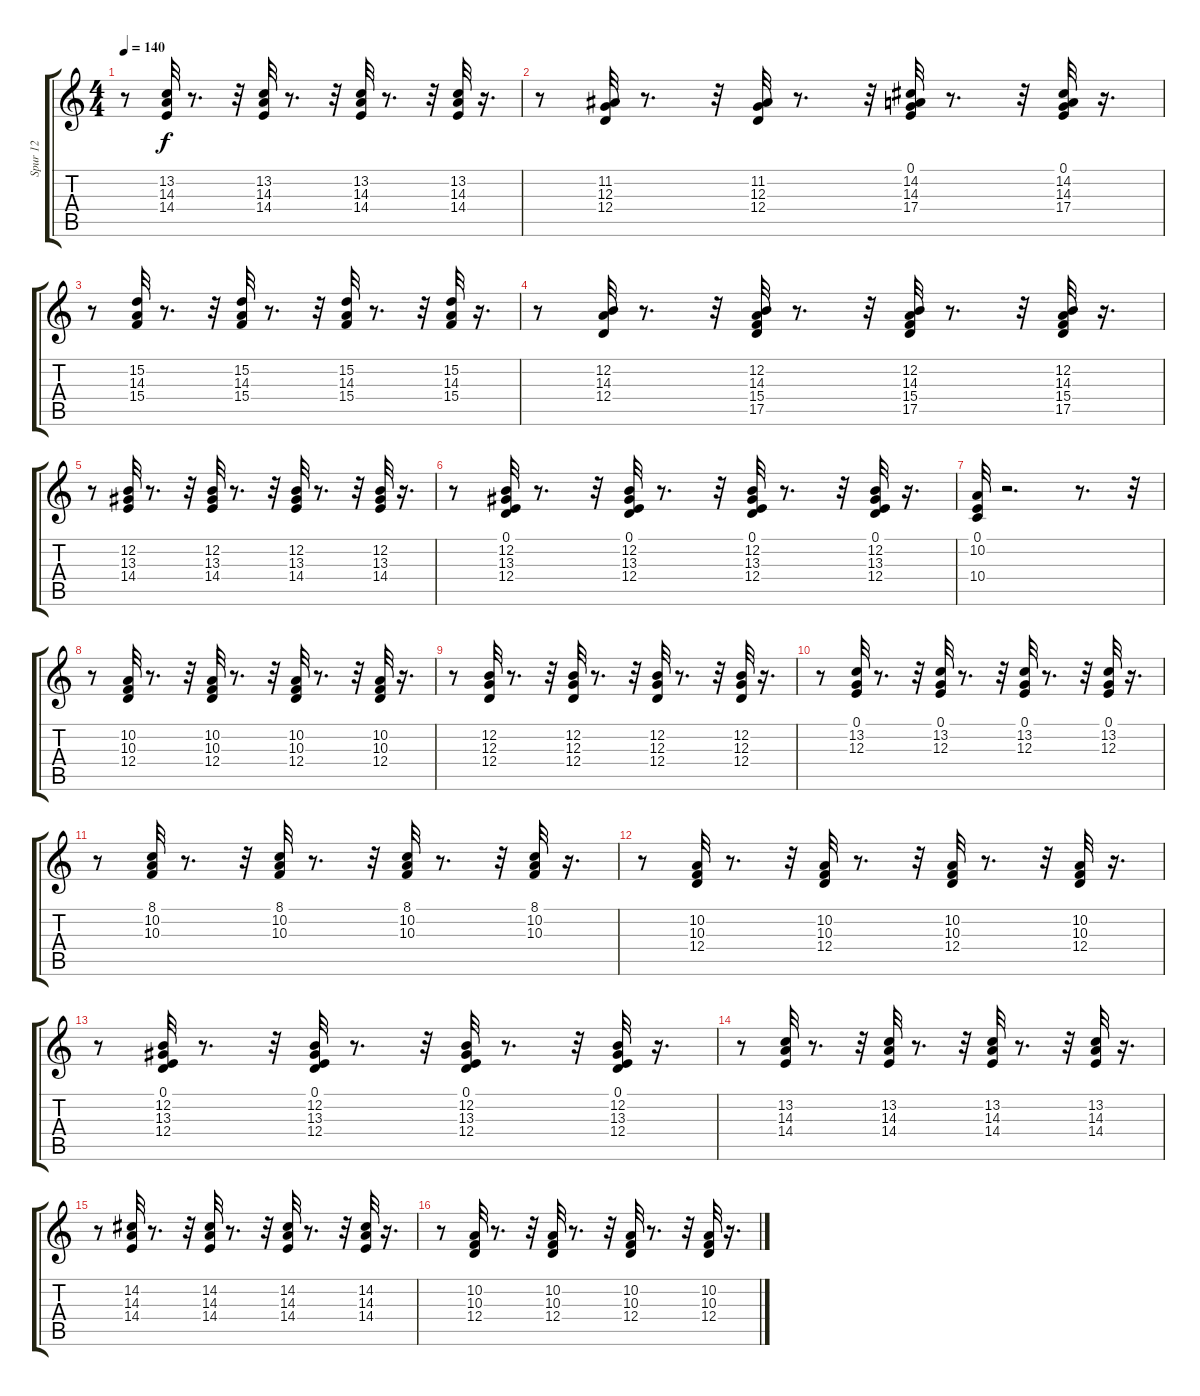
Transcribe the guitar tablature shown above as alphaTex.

\track ("Spur 12" "Spur 12") {instrument vibraphone}
\staff {score tabs}
\tuning (E4 B3 G3 D3 A2 E2) {hide}
\ts (4 4)
\tempo 140
\clef g2
\ks c
r.8{dy f} (13.2 14.3 14.4).32 r.8{d} r.32 (13.2 14.3 14.4).32 r.8{d} r.32 (13.2 14.3 14.4).32 r.8{d} r.32 (13.2 14.3 14.4).32 r.16{d} |
r.8 (11.2 12.3 12.4).32 r.8{d} r.32 (11.2 12.3 12.4).32 r.8{d} r.32 (0.1 14.2 14.3 17.4).32 r.8{d} r.32 (0.1 14.2 14.3 17.4).32 r.16{d} |
r.8 (15.2 14.3 15.4).32 r.8{d} r.32 (15.2 14.3 15.4).32 r.8{d} r.32 (15.2 14.3 15.4).32 r.8{d} r.32 (15.2 14.3 15.4).32 r.16{d} |
r.8 (12.2 14.3 12.4).32 r.8{d} r.32 (12.2 14.3 15.4 17.5).32 r.8{d} r.32 (12.2 14.3 15.4 17.5).32 r.8{d} r.32 (12.2 14.3 15.4 17.5).32 r.16{d} |
r.8 (12.2 13.3 14.4).32 r.8{d} r.32 (12.2 13.3 14.4).32 r.8{d} r.32 (12.2 13.3 14.4).32 r.8{d} r.32 (12.2 13.3 14.4).32 r.16{d} |
r.8 (0.1 12.2 13.3 12.4).32 r.8{d} r.32 (0.1 12.2 13.3 12.4).32 r.8{d} r.32 (0.1 12.2 13.3 12.4).32 r.8{d} r.32 (0.1 12.2 13.3 12.4).32 r.16{d} |
(0.1 10.2 10.4).32 r.2{d} r.8{d} r.32 |
r.8 (10.2 10.3 12.4).32 r.8{d} r.32 (10.2 10.3 12.4).32 r.8{d} r.32 (10.2 10.3 12.4).32 r.8{d} r.32 (10.2 10.3 12.4).32 r.16{d} |
r.8 (12.2 12.3 12.4).32 r.8{d} r.32 (12.2 12.3 12.4).32 r.8{d} r.32 (12.2 12.3 12.4).32 r.8{d} r.32 (12.2 12.3 12.4).32 r.16{d} |
r.8 (0.1 13.2 12.3).32 r.8{d} r.32 (0.1 13.2 12.3).32 r.8{d} r.32 (0.1 13.2 12.3).32 r.8{d} r.32 (0.1 13.2 12.3).32 r.16{d} |
r.8 (8.1 10.2 10.3).32 r.8{d} r.32 (8.1 10.2 10.3).32 r.8{d} r.32 (8.1 10.2 10.3).32 r.8{d} r.32 (8.1 10.2 10.3).32 r.16{d} |
r.8 (10.2 10.3 12.4).32 r.8{d} r.32 (10.2 10.3 12.4).32 r.8{d} r.32 (10.2 10.3 12.4).32 r.8{d} r.32 (10.2 10.3 12.4).32 r.16{d} |
r.8 (0.1 12.2 13.3 12.4).32 r.8{d} r.32 (0.1 12.2 13.3 12.4).32 r.8{d} r.32 (0.1 12.2 13.3 12.4).32 r.8{d} r.32 (0.1 12.2 13.3 12.4).32 r.16{d} |
r.8 (13.2 14.3 14.4).32 r.8{d} r.32 (13.2 14.3 14.4).32 r.8{d} r.32 (13.2 14.3 14.4).32 r.8{d} r.32 (13.2 14.3 14.4).32 r.16{d} |
r.8 (14.2 14.3 14.4).32 r.8{d} r.32 (14.2 14.3 14.4).32 r.8{d} r.32 (14.2 14.3 14.4).32 r.8{d} r.32 (14.2 14.3 14.4).32 r.16{d} |
r.8 (10.2 10.3 12.4).32 r.8{d} r.32 (10.2 10.3 12.4).32 r.8{d} r.32 (10.2 10.3 12.4).32 r.8{d} r.32 (10.2 10.3 12.4).32 r.16{d}
